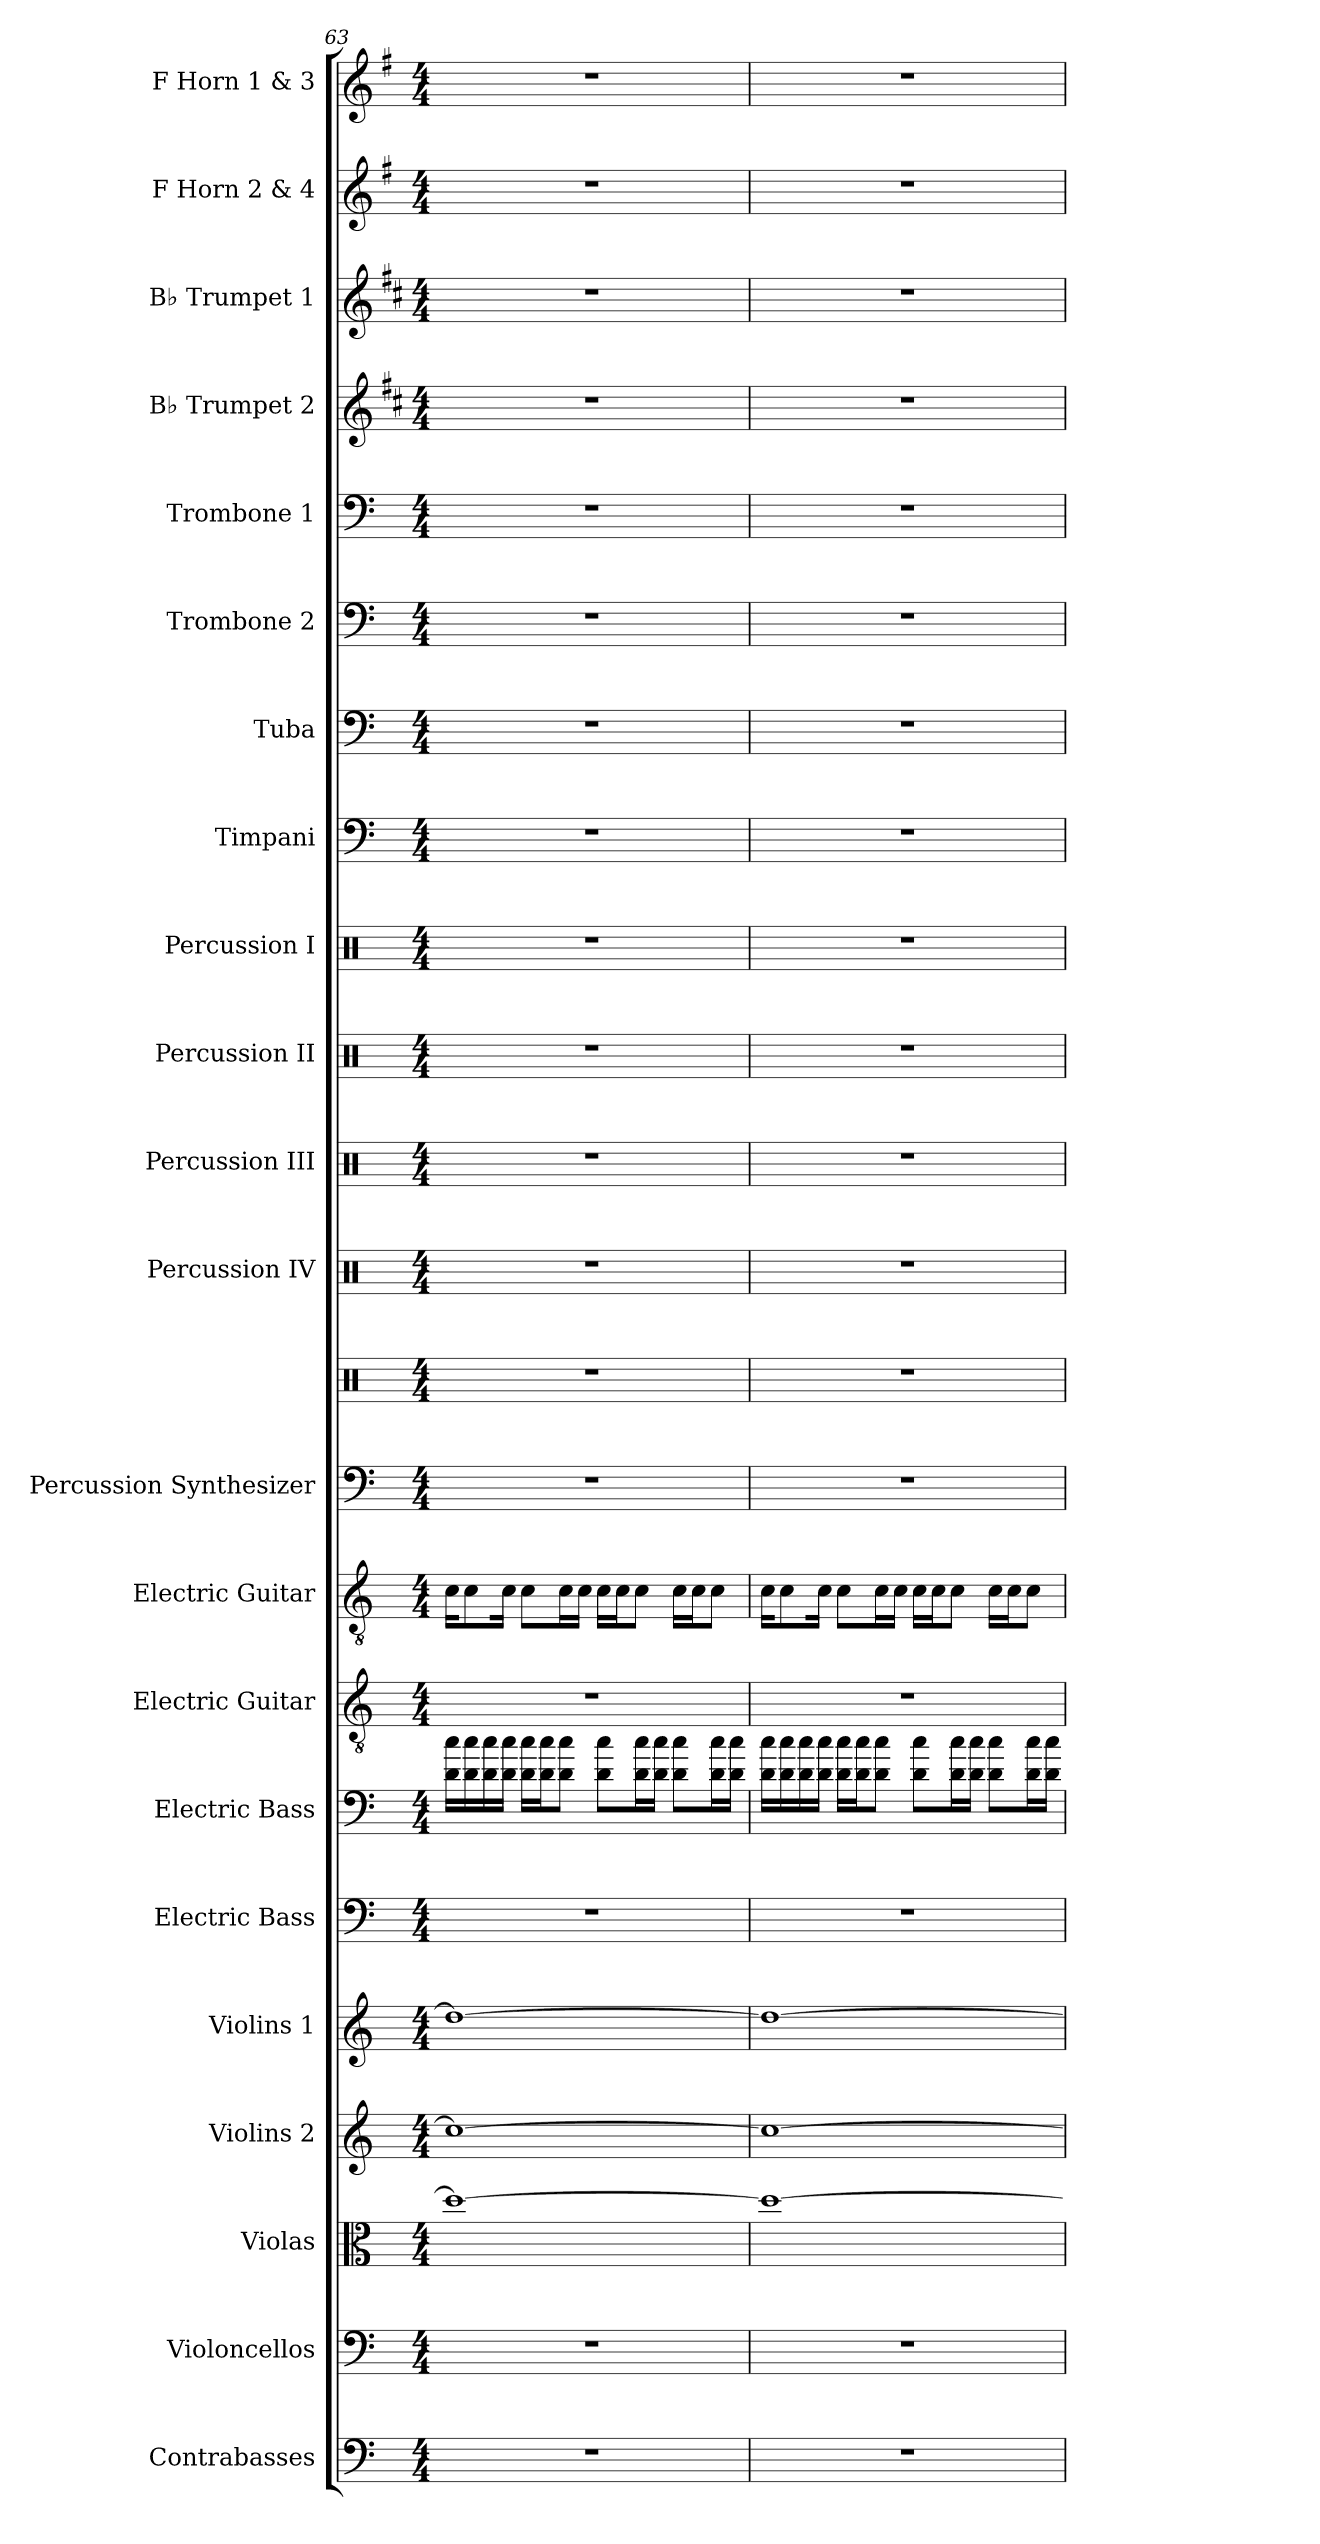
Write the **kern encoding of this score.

**kern	**kern	**kern	**kern	**kern	**kern	**kern	**kern	**kern	**kern	**kern	**kern	**kern	**kern	**kern	**kern	**kern	**kern	**kern	**kern	**kern	**kern	**kern
*part22	*part21	*part20	*part19	*part18	*part17	*part16	*part15	*part14	*part13	*part13	*part12	*part11	*part10	*part9	*part8	*part7	*part6	*part5	*part4	*part3	*part2	*part1
*staff23	*staff22	*staff21	*staff20	*staff19	*staff18	*staff17	*staff16	*staff15	*staff14	*staff13	*staff12	*staff11	*staff10	*staff9	*staff8	*staff7	*staff6	*staff5	*staff4	*staff3	*staff2	*staff1
*I"Contrabasses	*I"Violoncellos	*I"Violas	*I"Violins 2	*I"Violins 1	*I"Electric Bass	*I"Electric Bass	*I"Electric Guitar	*I"Electric Guitar	*I"Percussion Synthesizer	*	*I"Percussion IV	*I"Percussion III	*I"Percussion II	*I"Percussion I	*I"Timpani	*I"Tuba	*I"Trombone 2	*I"Trombone 1	*I"B♭ Trumpet 2	*I"B♭ Trumpet 1	*I"F Horn 2 &amp; 4	*I"F Horn 1 &amp; 3
*I'Cbs.	*I'Vcs.	*I'Vlas.	*I'Vlns. 2	*I'Vlns. 1	*I'El. B.	*I'El. B.	*I'El. Guit.	*I'El. Guit.	*I'Perc. Syn.	*	*I'Perc. IV	*I'Perc. III	*I'Perc. II	*I'Perc. I	*I'Timp.	*I'Tba.	*I'Tbn. 2	*I'Tbn. 1	*I'B♭ Tpt. 2	*I'B♭ Tpt. 1	*I'F Hn. 2 4	*I'F Hn. 1 3
*clefF4	*clefF4	*clefC3	*clefG2	*clefG2	*clefF4	*clefF4	*clefGv2	*clefGv2	*clefF4	*clefX	*clefX	*clefX	*clefX	*clefX	*clefF4	*clefF4	*clefF4	*clefF4	*clefG2	*clefG2	*clefG2	*clefG2
*ITrd7c12	*	*	*	*	*ITrd7c12	*ITrd7c12	*	*	*	*	*	*	*	*	*	*	*	*	*ITrd1c2	*ITrd1c2	*ITrd4c7	*ITrd4c7
*k[]	*k[]	*k[]	*k[]	*k[]	*k[]	*k[]	*k[]	*k[]	*k[]	*k[]	*k[]	*k[]	*k[]	*k[]	*k[]	*k[]	*k[]	*k[]	*k[]	*k[]	*k[]	*k[]
*M4/4	*M4/4	*M4/4	*M4/4	*M4/4	*M4/4	*M4/4	*M4/4	*M4/4	*M4/4	*M4/4	*M4/4	*M4/4	*M4/4	*M4/4	*M4/4	*M4/4	*M4/4	*M4/4	*M4/4	*M4/4	*M4/4	*M4/4
=63	=63	=63	=63	=63	=63	=63	=63	=63	=63	=63	=63	=63	=63	=63	=63	=63	=63	=63	=63	=63	=63	=63
1r	1r	1dd_	1cc_	1dd_	1r	16D\ 16c\LL	1r	16c\KL	1r	1r	1r	1r	1r	1r	1r	1r	1r	1r	1r	1r	1r	1r
.	.	.	.	.	.	16D\ 16c\	.	8c\	.	.	.	.	.	.	.	.	.	.	.	.	.	.
.	.	.	.	.	.	16D\ 16c\	.	.	.	.	.	.	.	.	.	.	.	.	.	.	.	.
.	.	.	.	.	.	16D\ 16c\JJ	.	16c\Jk	.	.	.	.	.	.	.	.	.	.	.	.	.	.
.	.	.	.	.	.	16D\ 16c\LL	.	8c\L	.	.	.	.	.	.	.	.	.	.	.	.	.	.
.	.	.	.	.	.	16D\ 16c\J	.	.	.	.	.	.	.	.	.	.	.	.	.	.	.	.
.	.	.	.	.	.	8D\ 8c\J	.	16c\L	.	.	.	.	.	.	.	.	.	.	.	.	.	.
.	.	.	.	.	.	.	.	16c\JJ	.	.	.	.	.	.	.	.	.	.	.	.	.	.
.	.	.	.	.	.	8D\ 8c\L	.	16c\LL	.	.	.	.	.	.	.	.	.	.	.	.	.	.
.	.	.	.	.	.	.	.	16c\J	.	.	.	.	.	.	.	.	.	.	.	.	.	.
.	.	.	.	.	.	16D\ 16c\L	.	8c\J	.	.	.	.	.	.	.	.	.	.	.	.	.	.
.	.	.	.	.	.	16D\ 16c\JJ	.	.	.	.	.	.	.	.	.	.	.	.	.	.	.	.
.	.	.	.	.	.	8D\ 8c\L	.	16c\LL	.	.	.	.	.	.	.	.	.	.	.	.	.	.
.	.	.	.	.	.	.	.	16c\J	.	.	.	.	.	.	.	.	.	.	.	.	.	.
.	.	.	.	.	.	16D\ 16c\L	.	8c\J	.	.	.	.	.	.	.	.	.	.	.	.	.	.
.	.	.	.	.	.	16D\ 16c\JJ	.	.	.	.	.	.	.	.	.	.	.	.	.	.	.	.
=64	=64	=64	=64	=64	=64	=64	=64	=64	=64	=64	=64	=64	=64	=64	=64	=64	=64	=64	=64	=64	=64	=64
1r	1r	1dd_	1cc_	1dd_	1r	16D\ 16c\LL	1r	16c\KL	1r	1r	1r	1r	1r	1r	1r	1r	1r	1r	1r	1r	1r	1r
.	.	.	.	.	.	16D\ 16c\	.	8c\	.	.	.	.	.	.	.	.	.	.	.	.	.	.
.	.	.	.	.	.	16D\ 16c\	.	.	.	.	.	.	.	.	.	.	.	.	.	.	.	.
.	.	.	.	.	.	16D\ 16c\JJ	.	16c\Jk	.	.	.	.	.	.	.	.	.	.	.	.	.	.
.	.	.	.	.	.	16D\ 16c\LL	.	8c\L	.	.	.	.	.	.	.	.	.	.	.	.	.	.
.	.	.	.	.	.	16D\ 16c\J	.	.	.	.	.	.	.	.	.	.	.	.	.	.	.	.
.	.	.	.	.	.	8D\ 8c\J	.	16c\L	.	.	.	.	.	.	.	.	.	.	.	.	.	.
.	.	.	.	.	.	.	.	16c\JJ	.	.	.	.	.	.	.	.	.	.	.	.	.	.
.	.	.	.	.	.	8D\ 8c\L	.	16c\LL	.	.	.	.	.	.	.	.	.	.	.	.	.	.
.	.	.	.	.	.	.	.	16c\J	.	.	.	.	.	.	.	.	.	.	.	.	.	.
.	.	.	.	.	.	16D\ 16c\L	.	8c\J	.	.	.	.	.	.	.	.	.	.	.	.	.	.
.	.	.	.	.	.	16D\ 16c\JJ	.	.	.	.	.	.	.	.	.	.	.	.	.	.	.	.
.	.	.	.	.	.	8D\ 8c\L	.	16c\LL	.	.	.	.	.	.	.	.	.	.	.	.	.	.
.	.	.	.	.	.	.	.	16c\J	.	.	.	.	.	.	.	.	.	.	.	.	.	.
.	.	.	.	.	.	16D\ 16c\L	.	8c\J	.	.	.	.	.	.	.	.	.	.	.	.	.	.
.	.	.	.	.	.	16D\ 16c\JJ	.	.	.	.	.	.	.	.	.	.	.	.	.	.	.	.
=	=	=	=	=	=	=	=	=	=	=	=	=	=	=	=	=	=	=	=	=	=	=
*-	*-	*-	*-	*-	*-	*-	*-	*-	*-	*-	*-	*-	*-	*-	*-	*-	*-	*-	*-	*-	*-	*-
